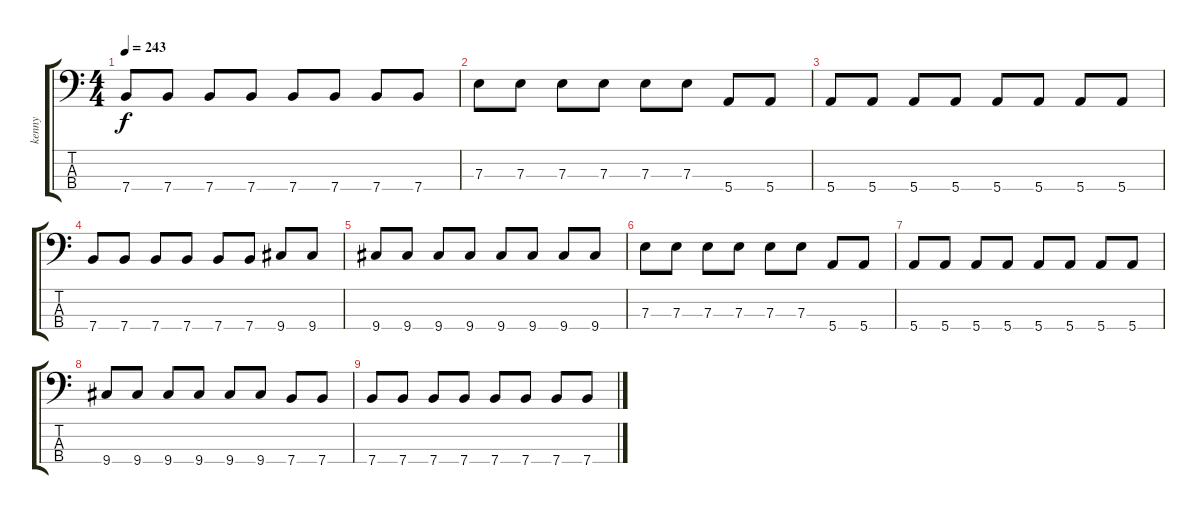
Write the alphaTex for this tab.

\track ("kenny" "kenny") {instrument electricbasspick}
\staff {score tabs}
\tuning (G2 D2 A1 E1) {hide}
\ts (4 4)
\tempo 243
\clef f4
\ks c
7.4.8{dy f} 7.4.8 7.4.8 7.4.8 7.4.8 7.4.8 7.4.8 7.4.8 |
7.3.8 7.3.8 7.3.8 7.3.8 7.3.8 7.3.8 5.4.8 5.4.8 |
5.4.8 5.4.8 5.4.8 5.4.8 5.4.8 5.4.8 5.4.8 5.4.8 |
7.4.8 7.4.8 7.4.8 7.4.8 7.4.8 7.4.8 9.4.8 9.4.8 |
9.4.8 9.4.8 9.4.8 9.4.8 9.4.8 9.4.8 9.4.8 9.4.8 |
7.3.8 7.3.8 7.3.8 7.3.8 7.3.8 7.3.8 5.4.8 5.4.8 |
5.4.8 5.4.8 5.4.8 5.4.8 5.4.8 5.4.8 5.4.8 5.4.8 |
9.4.8 9.4.8 9.4.8 9.4.8 9.4.8 9.4.8 7.4.8 7.4.8 |
7.4.8 7.4.8 7.4.8 7.4.8 7.4.8 7.4.8 7.4.8 7.4.8
